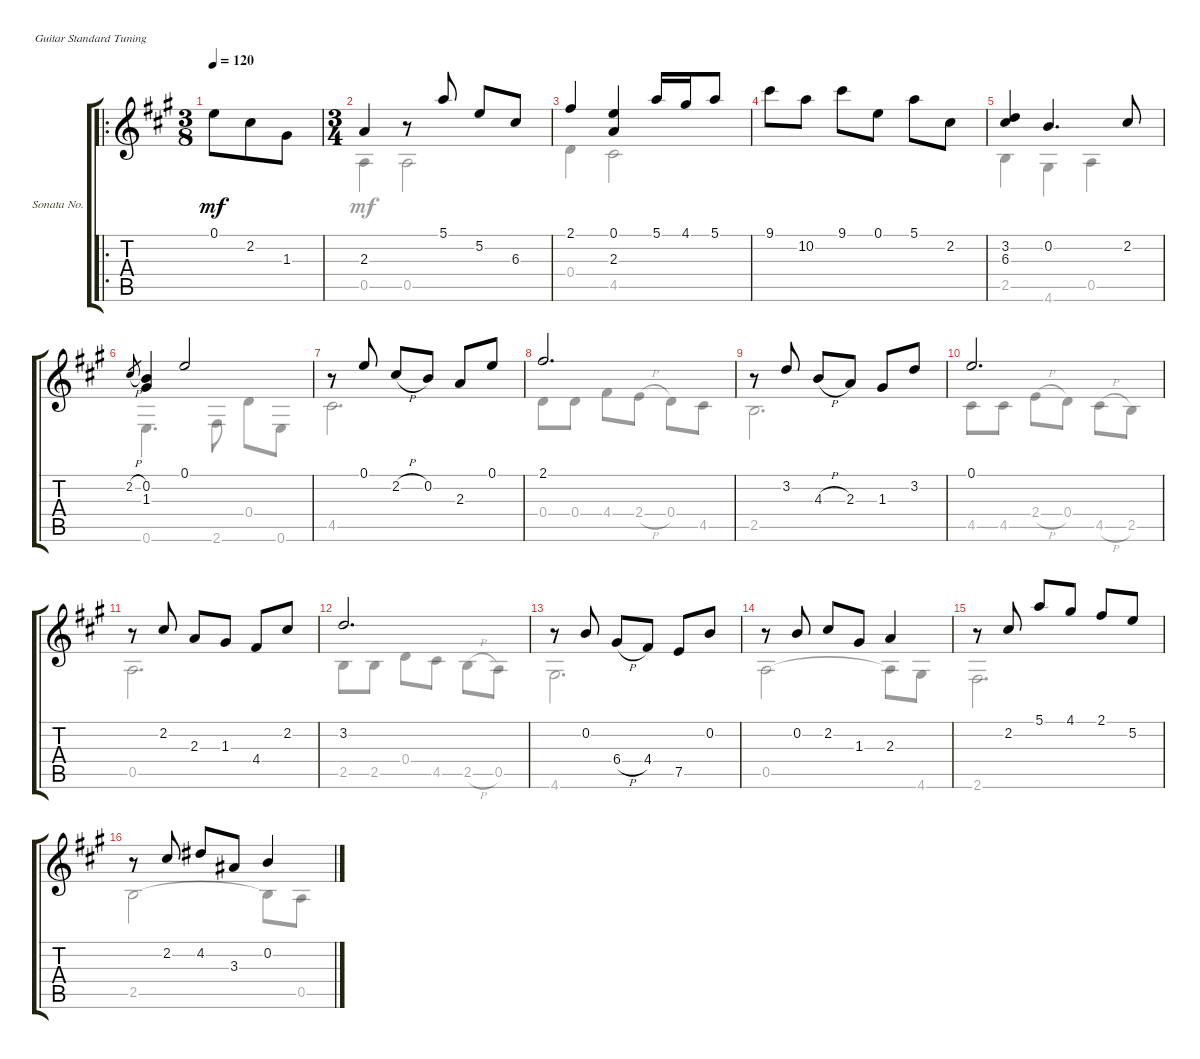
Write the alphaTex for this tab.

\bracketExtendMode groupsimilarinstruments
\firstSystemTrackNameOrientation horizontal
\otherSystemsTrackNameOrientation horizontal
\track ("Sonata No. 21 in A (D21) - 3. Courante" "Sonata No.") {instrument acousticguitarnylon}
\staff {score tabs}
\tuning (E4 B3 G3 D3 A2 E2)
\voice
\ro
\ts (3 8)
\tempo 120
\clef g2
\ks a
0.1.8{dy mf instrument acousticguitarnylon} 2.2.8 1.3.8 |
\ts (3 4)
2.3.4 r.8 5.1.8 5.2.8 6.3.8 |
2.1.4 (0.1 2.3).4 5.1.16 4.1.16 5.1.8 |
9.1.8 10.2.8 9.1.8 0.1.8 5.1.8 2.2.8 |
(3.2 6.3).4 0.2.4{d} 2.2.8 |
2.2{h}.8{gr} (0.2 1.3).4 0.1.2 |
r.8 0.1.8 2.2{h}.8 0.2.8 2.3.8 0.1.8 |
2.1.2{d} |
r.8 3.2.8 4.3{h}.8 2.3.8 1.3.8 3.2.8 |
0.1.2{d} |
r.8 2.2.8 2.3.8 1.3.8 4.4.8 2.2.8 |
3.2.2{d} |
r.8 0.2.8 6.4{h}.8 4.4.8 7.5.8 0.2.8 |
r.8 0.2.8 2.2.8 1.3.8 2.3.4 |
r.8 2.2.8 5.1.8 4.1.8 2.1.8 5.2.8 |
r.8 2.2.8 4.2.8 3.3.8 0.2.4
\voice
\clef g2
\ottava regular
\simile none
\ks a
|
0.5.4 0.5.2 |
0.4.4 4.5.2 |
|
2.5.4 4.6.4 0.5.4 |
0.6.4{d} 2.6.8 0.4.8 0.6.8 |
4.5.2{d} |
0.4.8 0.4.8 4.4.8 2.4{h}.8 0.4.8 4.5.8 |
2.5.2{d} |
4.5.8 4.5.8 2.4{h}.8 0.4.8 4.5{h}.8 2.5.8 |
0.5.2{d} |
2.5.8 2.5.8 0.4.8 4.5.8 2.5{h}.8 0.5.8 |
4.6.2{d} |
0.5.2 0.5{t}.8 4.6.8 |
2.6.2{d} |
2.5.2 2.5{t}.8 0.5.8
